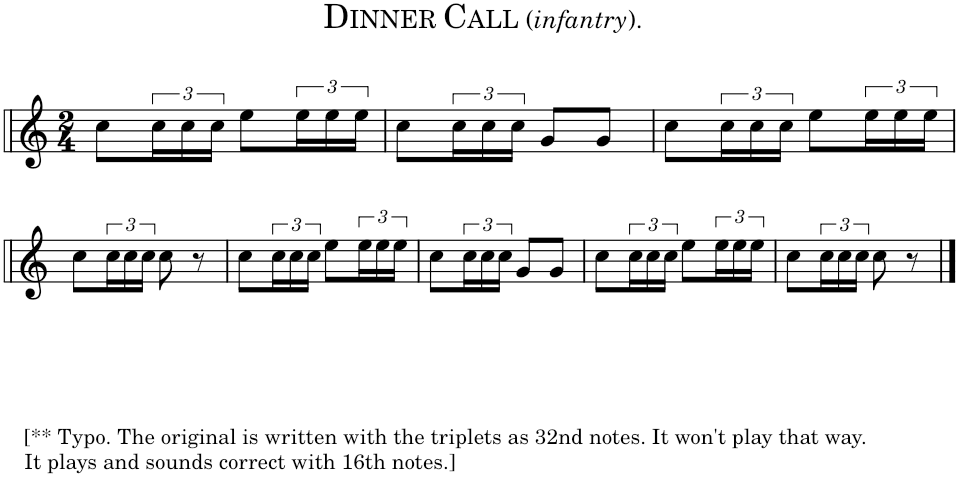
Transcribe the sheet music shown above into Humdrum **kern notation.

**kern
*part1
*staff1
*I"Bb Trumpet
*I'Bb Tpt.
*clefG2
*Trd1c2
*k[]
*M2/4
=1
8cc'~\L
24cc'~\L
24cc'~\
24cc'~\JJ
8ee'~\L
24ee'~\L
24ee'~\
24ee'~\JJ
=2
8cc'~\L
24cc'~\L
24cc'~\
24cc'~\JJ
8g'~/L
8g'~/J
=3
8cc'~\L
24cc'~\L
24cc'~\
24cc'~\JJ
8ee'~\L
24ee'~\L
24ee'~\
24ee'~\JJ
!!LO:LB:g=z
=4
!LO:TX:b:t=[** Typo. The original is written with the triplets as 32nd notes. It won't play that way.
!LO:TX:b:t=It plays and sounds correct with 16th notes.]
8cc'~\L
24cc'~\L
24cc'~\
24cc'~\JJ
8cc\
8r
=5
8cc'~\L
24cc'~\L
24cc'~\
24cc'~\JJ
8ee'~\L
24ee'~\L
24ee'~\
24ee'~\JJ
=6
8cc'~\L
24cc'~\L
24cc'~\
24cc'~\JJ
8g'~/L
8g'~/J
=7
8cc'~\L
24cc'~\L
24cc'~\
24cc'~\JJ
8ee'~\L
24ee'~\L
24ee'~\
24ee'~\JJ
=8
8cc'~\L
24cc'~\L
24cc'~\
24cc'~\JJ
8cc\
8r
==
*-
